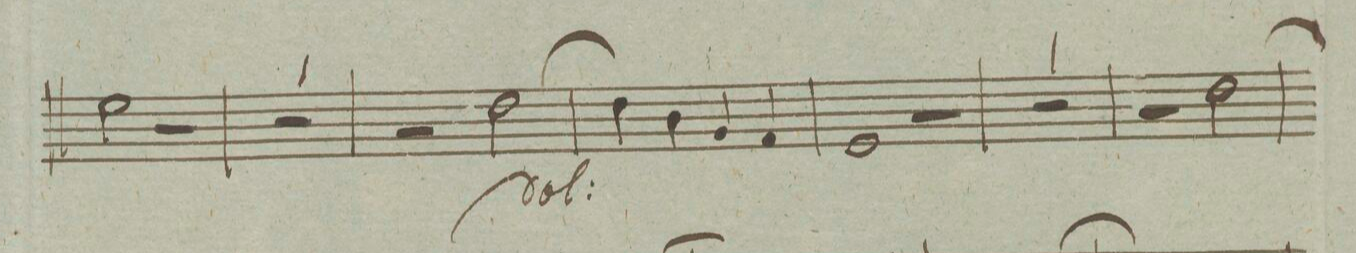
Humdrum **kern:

**kern	**dynam
*I"Clarinetto Primo in C.	*
*clefG2	*
*k[fncngn]	*
*met(c|)	*
*M2/2	*
2ee\	.
2r	.
=219	=219
1r	.
=220	=220
2r	.
[2dd\	.
=221	=221
4dd\]	.
4b\	.
4g/	.
4f/	.
=222	=222
2e/	.
2r	.
=223	=223
1r	.
=224	=224
2r	.
[2dd\	.
=225	=225
*-	*-
